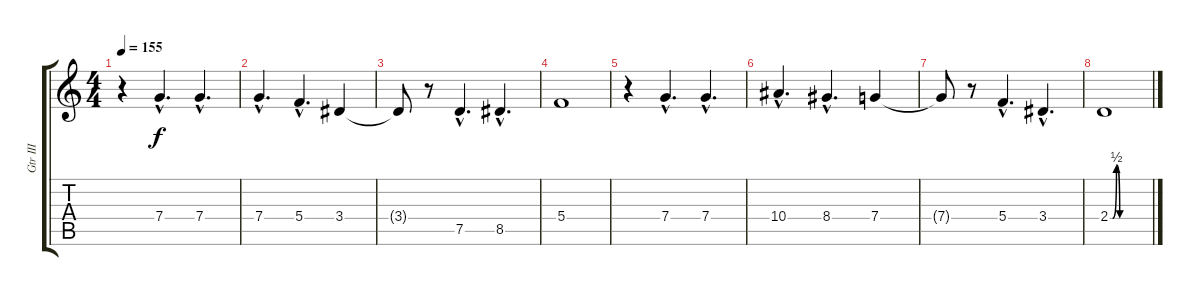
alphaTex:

\track ("Gtr III" "Gtr III") {instrument acousticguitarsteel}
\staff {score tabs}
\tuning (D4 A3 F3 C3 G2 C2) {hide}
\ts (4 4)
\tempo 155
\clef g2
\ks c
r.4{dy f} 7.4{hac}.4{d} 7.4{hac}.4{d} |
7.4{hac}.4{d} 5.4{hac}.4{d} 3.4.4 |
3.4{t}.8 r.8 7.5{hac}.4{d} 8.5{hac}.4{d} |
5.4.1 |
r.4 7.4{hac}.4{d} 7.4{hac}.4{d} |
10.4{hac}.4{d} 8.4{hac}.4{d} 7.4.4 |
7.4{t}.8 r.8 5.4{hac}.4{d} 3.4{hac}.4{d} |
2.4{be (custom 0 0 4 0 10 2 15 0 30 0 45 0 60 0)}.1
